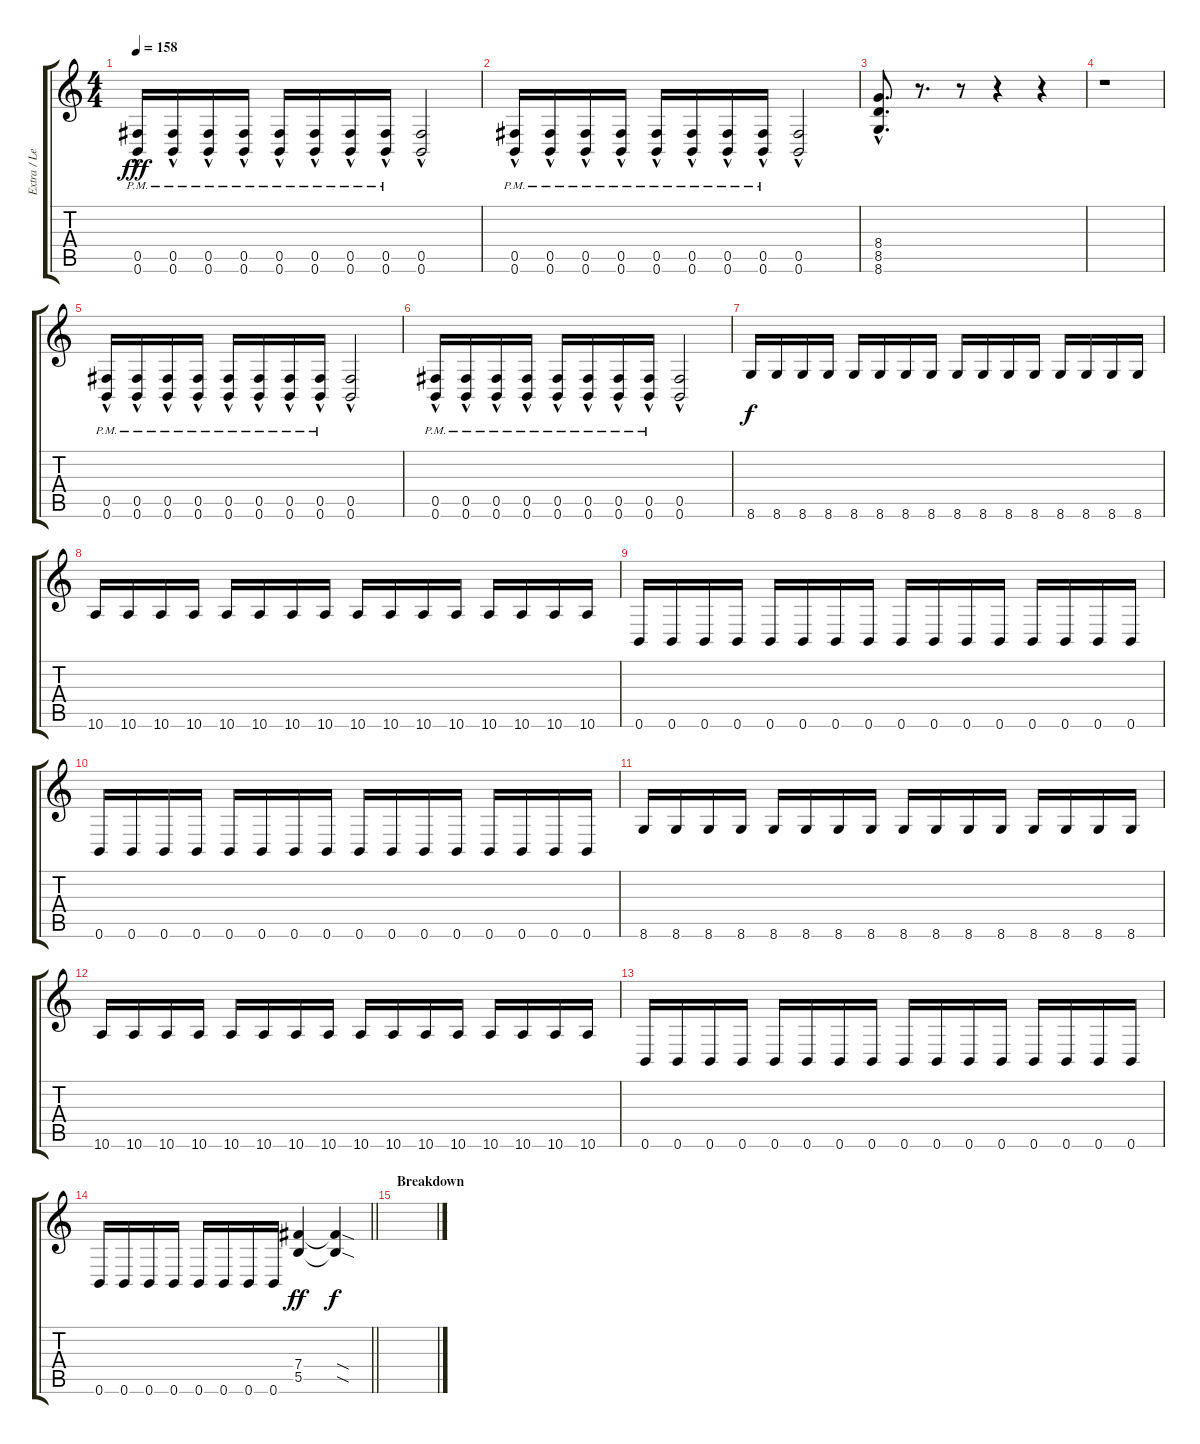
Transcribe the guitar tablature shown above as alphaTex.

\track ("Extra / Lead Guitar" "Extra / Le") {instrument distortionguitar}
\staff {score tabs}
\tuning (Db4 Ab3 E3 B2 Gb2 B1) {hide}
\ts (4 4)
\tempo 158
\clef g2
\ks c
(0.5{hac pm} 0.6{hac pm}).16{dy fff} (0.5{hac pm} 0.6{hac pm}).16 (0.5{hac pm} 0.6{hac pm}).16 (0.5{hac pm} 0.6{hac pm}).16 (0.5{hac pm} 0.6{hac pm}).16 (0.5{hac pm} 0.6{hac pm}).16 (0.5{hac pm} 0.6{hac pm}).16 (0.5{hac pm} 0.6{hac}).16 (0.5{hac} 0.6{hac}).2 |
(0.5{pm} 0.6{hac pm}).16 (0.5{hac pm} 0.6{hac pm}).16 (0.5{hac pm} 0.6{hac pm}).16 (0.5{hac pm} 0.6{hac pm}).16 (0.5{hac pm} 0.6{hac pm}).16 (0.5{hac pm} 0.6{hac pm}).16 (0.5{hac pm} 0.6{hac pm}).16 (0.5{hac pm} 0.6{hac pm}).16 (0.5{hac} 0.6{hac}).2 |
(8.4{hac} 8.5{hac} 8.6{hac}).8{d} r.8{d} r.8 r.4 r.4 |
r.1 |
(0.5{hac pm} 0.6{hac pm}).16 (0.5{hac pm} 0.6{hac pm}).16 (0.5{hac pm} 0.6{hac pm}).16 (0.5{hac pm} 0.6{hac pm}).16 (0.5{hac pm} 0.6{hac pm}).16 (0.5{hac pm} 0.6{hac pm}).16 (0.5{hac pm} 0.6{hac pm}).16 (0.5{hac pm} 0.6{hac pm}).16 (0.5{hac} 0.6{hac}).2 |
(0.5{hac pm} 0.6{hac pm}).16 (0.5{hac pm} 0.6{hac pm}).16 (0.5{hac pm} 0.6{hac pm}).16 (0.5{hac pm} 0.6{hac pm}).16 (0.5{hac pm} 0.6{hac pm}).16 (0.5{hac pm} 0.6{hac pm}).16 (0.5{hac pm} 0.6{hac pm}).16 (0.5{hac pm} 0.6{hac pm}).16 (0.5{hac} 0.6{hac}).2 |
8.6.16{dy f volume 14} 8.6.16 8.6.16 8.6.16 8.6.16 8.6.16 8.6.16 8.6.16 8.6.16 8.6.16 8.6.16 8.6.16 8.6.16 8.6.16 8.6.16 8.6.16 |
10.6.16 10.6.16 10.6.16 10.6.16 10.6.16 10.6.16 10.6.16 10.6.16 10.6.16 10.6.16 10.6.16 10.6.16 10.6.16 10.6.16 10.6.16 10.6.16 |
0.6.16 0.6.16 0.6.16 0.6.16 0.6.16 0.6.16 0.6.16 0.6.16 0.6.16 0.6.16 0.6.16 0.6.16 0.6.16 0.6.16 0.6.16 0.6.16 |
0.6.16 0.6.16 0.6.16 0.6.16 0.6.16 0.6.16 0.6.16 0.6.16 0.6.16 0.6.16 0.6.16 0.6.16 0.6.16 0.6.16 0.6.16 0.6.16 |
8.6.16 8.6.16 8.6.16 8.6.16 8.6.16 8.6.16 8.6.16 8.6.16 8.6.16 8.6.16 8.6.16 8.6.16 8.6.16 8.6.16 8.6.16 8.6.16 |
10.6.16 10.6.16 10.6.16 10.6.16 10.6.16 10.6.16 10.6.16 10.6.16 10.6.16 10.6.16 10.6.16 10.6.16 10.6.16 10.6.16 10.6.16 10.6.16 |
0.6.16 0.6.16 0.6.16 0.6.16 0.6.16 0.6.16 0.6.16 0.6.16 0.6.16 0.6.16 0.6.16 0.6.16 0.6.16 0.6.16 0.6.16 0.6.16 |
\barLineRight lightlight
0.6.16 0.6.16 0.6.16 0.6.16 0.6.16 0.6.16 0.6.16 0.6.16 (7.4 5.5).4{dy ff} (7.4{sod t} 5.5{sod t}).4{dy f} |
\section ("" "Breakdown")
